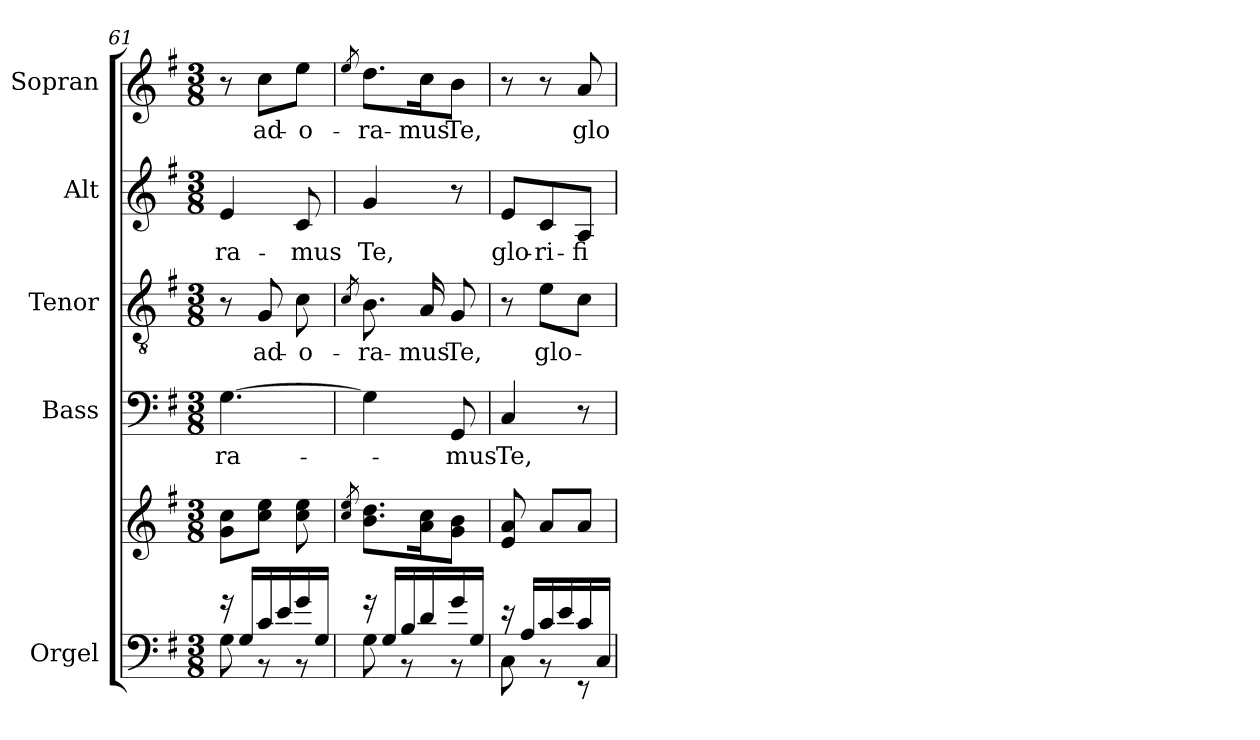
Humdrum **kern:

**kern	**kern	**kern	**text	**kern	**text	**kern	**text	**kern	**text
*part5	*part5	*part4	*part4	*part3	*part3	*part2	*part2	*part1	*part1
*staff6	*staff5	*staff4	*staff4	*staff3	*staff3	*staff2	*staff2	*staff1	*staff1
*I"Orgel	*	*I"Bass	*	*I"Tenor	*	*I"Alt	*	*I"Sopran	*
*I'Org.	*	*I'B.	*	*I'T.	*	*I'A.	*	*I'S.	*
*clefF4	*clefG2	*clefF4	*	*clefGv2	*	*clefG2	*	*clefG2	*
*k[f#]	*k[f#]	*k[f#]	*	*k[f#]	*	*k[f#]	*	*k[f#]	*
*G:	*G:	*G:	*	*G:	*	*G:	*	*G:	*
*M3/8	*M3/8	*M3/8	*	*M3/8	*	*M3/8	*	*M3/8	*
=61	=61	=61	=61	=61	=61	=61	=61	=61	=61
*^	*	*	*	*	*	*	*	*	*
!	!	!	!	!LO:LY:b	!	!	!	!LO:LY:b	!	!
16rf	8G\	8g\ 8cc\L	[4.G\	-ra-	8r	.	4e/	-ra-	8r	.
16G/LL	.	.	.	.	.	.	.	.	.	.
!	!	!	!	!	!	!LO:LY:b	!	!	!	!LO:LY:b
16c/	8r	8cc\ 8ee\J	.	.	8G/	ad-	.	.	8cc\L	ad-
16e/	.	.	.	.	.	.	.	.	.	.
!	!	!	!	!	!	!LO:LY:b	!	!LO:LY:b	!	!LO:LY:b
16g/	8r	8cc\ 8ee\	.	.	8c\	-o-	8c/	-mus	8ee\J	-o-
16G/JJ	.	.	.	.	.	.	.	.	.	.
=62	=62	=62	=62	=62	=62	=62	=62	=62	=62	=62
.	.	8qcc/ 8qee/	.	.	8qc/	.	.	.	8qee/	.
!	!	!	!	!	!	!LO:LY:b	!	!LO:LY:b	!	!LO:LY:b
16rf	8G\	8.b\ 8.dd\L	4G\]	.	8.B\	-ra-	4g/	Te,	8.dd\L	-ra-
16G/LL	.	.	.	.	.	.	.	.	.	.
16B/	8r	.	.	.	.	.	.	.	.	.
!	!	!	!	!	!	!LO:LY:b	!	!	!	!LO:LY:b
16d/	.	16a\ 16cc\k	.	.	16A/	-mus	.	.	16cc\K	-mus
!	!	!	!	!LO:LY:b	!	!LO:LY:b	!	!	!	!LO:LY:b
16g/	8r	8g\ 8b\J	8GG/	-mus	8G/	Te,	8r	.	8b\J	Te,
16G/JJ	.	.	.	.	.	.	.	.	.	.
!!LO:PB:g=z
=63	=63	=63	=63	=63	=63	=63	=63	=63	=63	=63
!	!	!	!	!LO:LY:b	!	!	!	!LO:LY:b	!	!
16re	8C\	8e/ 8a/	4C/	Te,	8r	.	8e/L	glo-	8r	.
16A/LL	.	.	.	.	.	.	.	.	.	.
!	!	!	!	!	!	!LO:LY:b	!	!LO:LY:b	!	!
16c/	8r	8a/L	.	.	8e\L	glo-	8c/	-ri-	8r	.
16e/	.	.	.	.	.	.	.	.	.	.
!	!	!	!	!	!	!	!	!LO:LY:b	!	!LO:LY:b
16c/	8r	8a/J	8r	.	8c\J	.	8A/J	-fi-	8a/	glo-
16C/JJ	.	.	.	.	.	.	.	.	.	.
*v	*v	*	*	*	*	*	*	*	*	*
=	=	=	=	=	=	=	=	=	=
*-	*-	*-	*-	*-	*-	*-	*-	*-	*-
